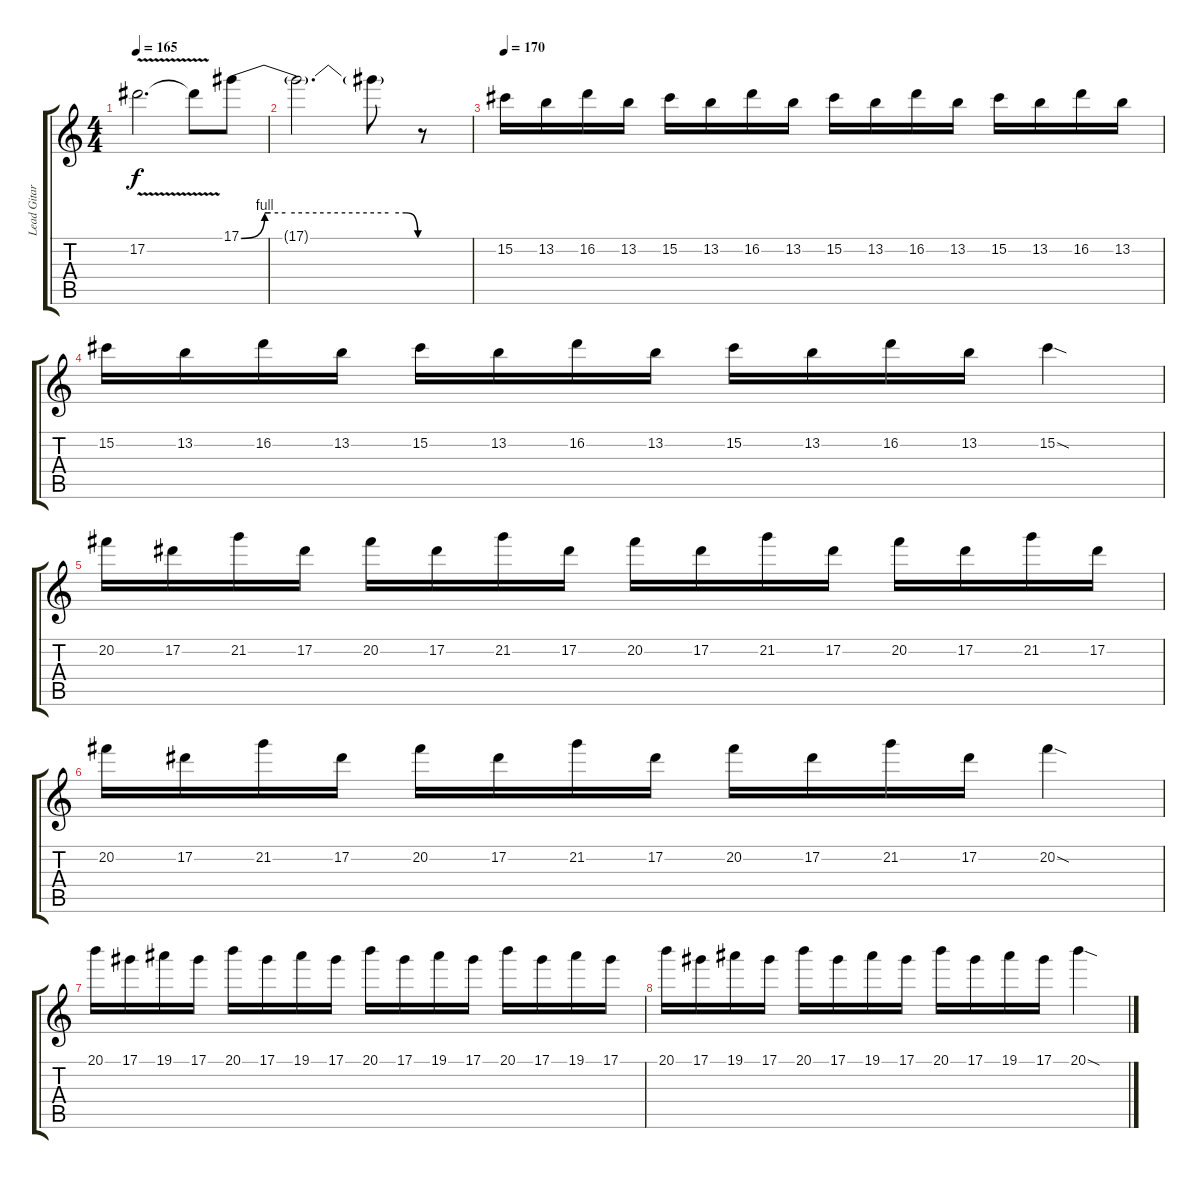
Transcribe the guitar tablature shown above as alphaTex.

\track ("Lead Gitar" "Lead Gitar") {instrument distortionguitar}
\staff {score tabs}
\tuning (Eb4 Bb3 Gb3 Db3 Ab2 Eb2) {hide}
\ts (4 4)
\tempo 165
\clef g2
\ks c
17.2{v}.2{d dy f} 17.2{t}.8 17.1{be (custom 0 0 8 4 10 4 15 4 50 4 56 4 60 0)}.8 |
17.1{t}.2{d} 17.1{t}.8 r.8 |
\tempo 170
15.2.16 13.2.16 16.2.16 13.2.16 15.2.16 13.2.16 16.2.16 13.2.16 15.2.16 13.2.16 16.2.16 13.2.16 15.2.16 13.2.16 16.2.16 13.2.16 |
15.2.16 13.2.16 16.2.16 13.2.16 15.2.16 13.2.16 16.2.16 13.2.16 15.2.16 13.2.16 16.2.16 13.2.16 15.2{sod}.4 |
20.2.16 17.2.16 21.2.16 17.2.16 20.2.16 17.2.16 21.2.16 17.2.16 20.2.16 17.2.16 21.2.16 17.2.16 20.2.16 17.2.16 21.2.16 17.2.16 |
20.2.16 17.2.16 21.2.16 17.2.16 20.2.16 17.2.16 21.2.16 17.2.16 20.2.16 17.2.16 21.2.16 17.2.16 20.2{sod}.4 |
20.1.16 17.1.16 19.1.16 17.1.16 20.1.16 17.1.16 19.1.16 17.1.16 20.1.16 17.1.16 19.1.16 17.1.16 20.1.16 17.1.16 19.1.16 17.1.16 |
20.1.16 17.1.16 19.1.16 17.1.16 20.1.16 17.1.16 19.1.16 17.1.16 20.1.16 17.1.16 19.1.16 17.1.16 20.1{sod}.4
